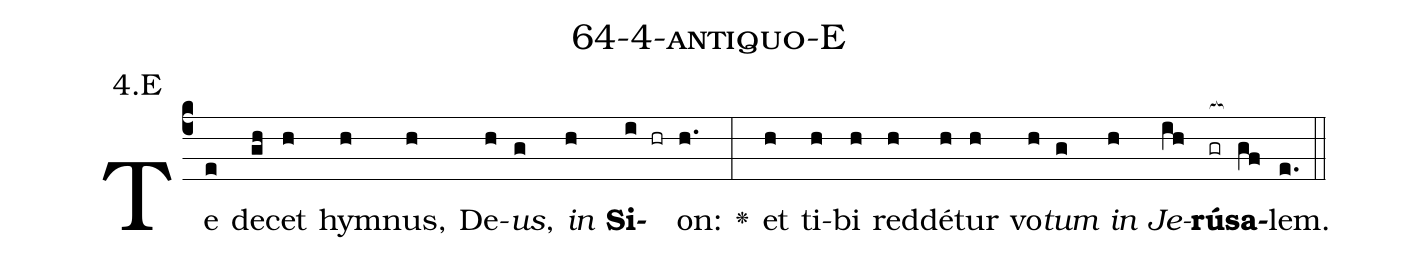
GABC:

name: 64-4-antiquo-E;
annotation: 4.E;
%%
(c4)Te(e) de(gh)cet(h) hym(h)nus,(h) De(h)<i>us</i>,(g) <i>in</i>(h) <b>Si</b>(i hr)on:(h.) <v>\greheightstar</v>(:) et(h) ti(h)bi(h) red(h)dé(h)tur(h) vo(h)<i>tum</i>(g) <i>in</i>(h) <i>Je</i>(ih)<b>rú</b>(gr[ocb:1{])<b>sa</b>(gf[ocb:0}])lem.(e.) (::)


%E(h) u(g) o(h) u(ih) a(gf) e.(e.) (::)
